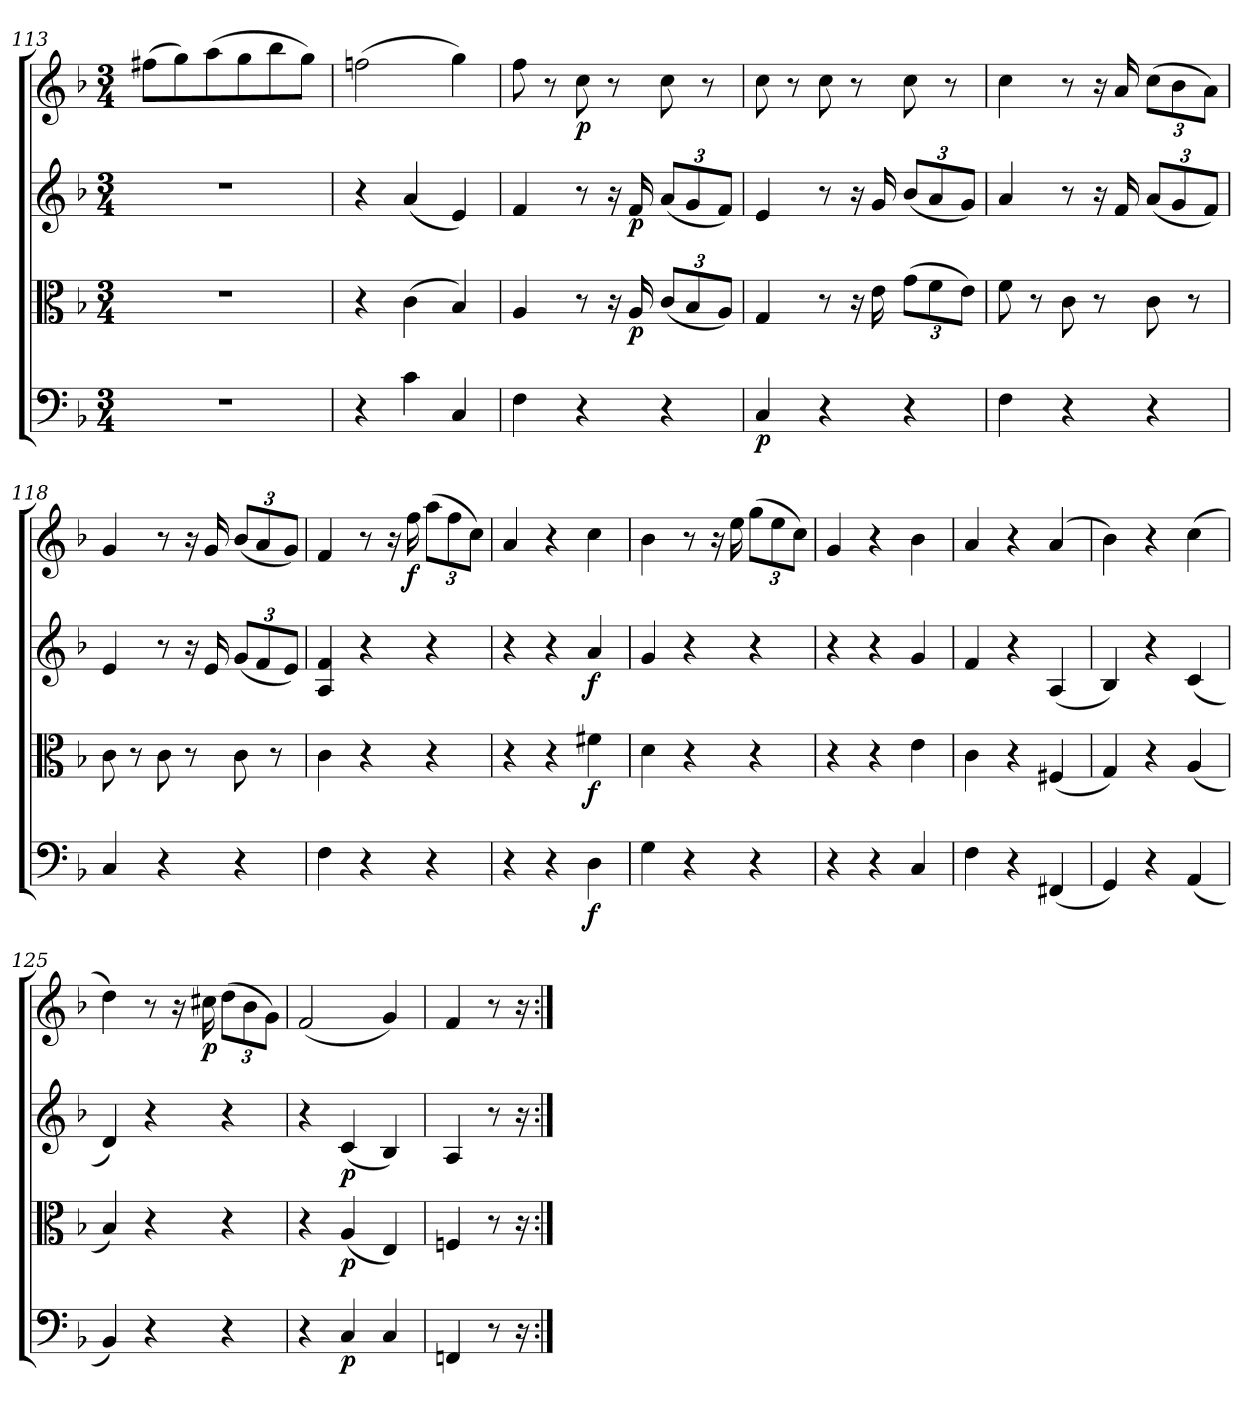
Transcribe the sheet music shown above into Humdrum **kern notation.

**kern	**dynam	**kern	**dynam	**kern	**dynam	**kern	**dynam
*part4	*part4	*part3	*part3	*part2	*part2	*part1	*part1
*staff4	*staff4	*staff3	*staff3	*staff2	*staff2	*staff1	*staff1
*clefF4	*	*clefC3	*	*clefG2	*	*clefG2	*
*k[b-]	*	*k[b-]	*	*k[b-]	*	*k[b-]	*
*F:	*	*F:	*	*F:	*	*F:	*
*M3/4	*	*M3/4	*	*M3/4	*	*M3/4	*
=113	=113	=113	=113	=113	=113	=113	=113
2.r	.	2.r	.	2.r	.	(8ff#X\L	.
.	.	.	.	.	.	8gg\)	.
.	.	.	.	.	.	(8aa\	.
.	.	.	.	.	.	8gg\	.
.	.	.	.	.	.	8bb-\	.
.	.	.	.	.	.	8gg\J)	.
=114	=114	=114	=114	=114	=114	=114	=114
4r	.	4r	.	4r	.	(2ffn\	.
4c\	.	(4c\	.	(4a/	.	.	.
4C/	.	4B-/)	.	4e/)	.	4gg\)	.
=115	=115	=115	=115	=115	=115	=115	=115
4F\	.	4A/	.	4f/	.	8ff\	.
.	.	.	.	.	.	8r	.
4r	.	8r	.	8r	.	8cc\	p
.	.	16r	.	16r	.	8r	.
.	.	16A/	p	16f/	p	.	.
4r	.	(12c/L	.	(12a/L	.	8cc\	.
.	.	12B-/	.	12g/	.	.	.
.	.	.	.	.	.	8r	.
.	.	12A/J)	.	12f/J)	.	.	.
=116	=116	=116	=116	=116	=116	=116	=116
4C/	p	4G/	.	4e/	.	8cc\	.
.	.	.	.	.	.	8r	.
4r	.	8r	.	8r	.	8cc\	.
.	.	16r	.	16r	.	8r	.
.	.	16e\	.	16g/	.	.	.
4r	.	(12g\L	.	(12b-/L	.	8cc\	.
.	.	12f\	.	12a/	.	.	.
.	.	.	.	.	.	8r	.
.	.	12e\J)	.	12g/J)	.	.	.
=117	=117	=117	=117	=117	=117	=117	=117
4F\	.	8f\	.	4a/	.	4cc\	.
.	.	8r	.	.	.	.	.
4r	.	8c\	.	8r	.	8r	.
.	.	8r	.	16r	.	16r	.
.	.	.	.	16f/	.	16a/	.
4r	.	8c\	.	(12a/L	.	(12cc\L	.
.	.	.	.	12g/	.	12b-\	.
.	.	8r	.	.	.	.	.
.	.	.	.	12f/J)	.	12a\J)	.
=118	=118	=118	=118	=118	=118	=118	=118
4C/	.	8c\	.	4e/	.	4g/	.
.	.	8r	.	.	.	.	.
4r	.	8c\	.	8r	.	8r	.
.	.	8r	.	16r	.	16r	.
.	.	.	.	16e/	.	16g/	.
4r	.	8c\	.	(12g/L	.	(12b-/L	.
.	.	.	.	12f/	.	12a/	.
.	.	8r	.	.	.	.	.
.	.	.	.	12e/J)	.	12g/J)	.
=119	=119	=119	=119	=119	=119	=119	=119
4F\	.	4c\	.	4A/ 4f/	.	4f/	.
4r	.	4r	.	4r	.	8r	.
.	.	.	.	.	.	16r	.
.	.	.	.	.	.	16ff\	f
4r	.	4r	.	4r	.	(12aa\L	.
.	.	.	.	.	.	12ff\	.
.	.	.	.	.	.	12cc\J)	.
=120	=120	=120	=120	=120	=120	=120	=120
4r	.	4r	.	4r	.	4a/	.
4r	.	4r	.	4r	.	4r	.
4D\	f	4f#X\	f	4a/	f	4cc\	.
=121	=121	=121	=121	=121	=121	=121	=121
4G\	.	4d\	.	4g/	.	4b-\	.
4r	.	4r	.	4r	.	8r	.
.	.	.	.	.	.	16r	.
.	.	.	.	.	.	16ee\	.
4r	.	4r	.	4r	.	(12gg\L	.
.	.	.	.	.	.	12ee\	.
.	.	.	.	.	.	12cc\J)	.
=122	=122	=122	=122	=122	=122	=122	=122
4r	.	4r	.	4r	.	4g/	.
4r	.	4r	.	4r	.	4r	.
4C/	.	4e\	.	4g/	.	4b-\	.
=123	=123	=123	=123	=123	=123	=123	=123
4F\	.	4c\	.	4f/	.	4a/	.
4r	.	4r	.	4r	.	4r	.
(4FF#X/	.	(4F#X/	.	(4A/	.	(4a/	.
=124	=124	=124	=124	=124	=124	=124	=124
4GG/)	.	4G/)	.	4B-/)	.	4b-\)	.
4r	.	4r	.	4r	.	4r	.
(4AA/	.	(4A/	.	(4c/	.	(4cc\	.
=125	=125	=125	=125	=125	=125	=125	=125
4BB-/)	.	4B-/)	.	4d/)	.	4dd\)	.
4r	.	4r	.	4r	.	8r	.
.	.	.	.	.	.	16r	.
.	.	.	.	.	.	16cc#X\	p
4r	.	4r	.	4r	.	(12dd\L	.
.	.	.	.	.	.	12b-\	.
.	.	.	.	.	.	12g\J)	.
=126	=126	=126	=126	=126	=126	=126	=126
4r	.	4r	.	4r	.	(2f/	.
4C/	p	(4A/	p	(4c/	p	.	.
4C/	.	4E/)	.	4B-/)	.	4g/)	.
=127	=127	=127	=127	=127	=127	=127	=127
4FFn/	.	4Fn/	.	4A/	.	4f/	.
8r	.	8r	.	8r	.	8r	.
16r	.	16r	.	16r	.	16r	.
=:|!	=:|!	=:|!	=:|!	=:|!	=:|!	=:|!	=:|!
*-	*-	*-	*-	*-	*-	*-	*-
